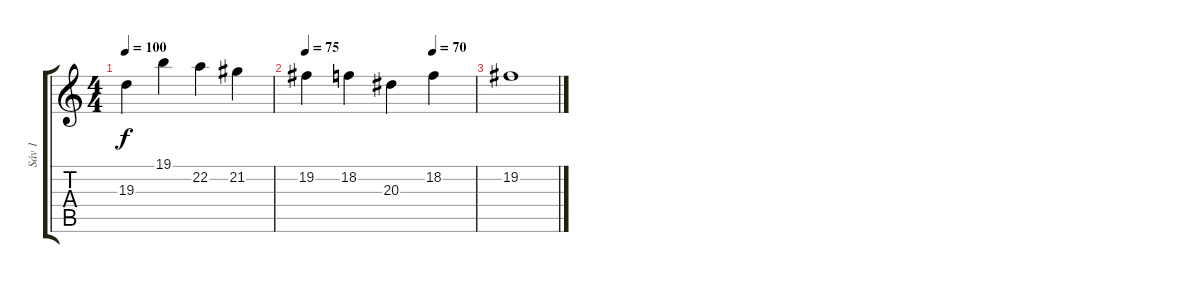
\track ("Sáv 1" "Sáv 1") {instrument musicbox}
\staff {score tabs}
\tuning (E4 B3 G3 D3 A2 E2) {hide}
\ts (4 4)
\tempo 100
\clef g2
\ks c
19.3.4{dy f} 19.1.4 22.2.4 21.2.4 |
\tempo 75
\tempo (70 0.75)
19.2.4 18.2.4 20.3.4 18.2.4 |
19.2.1
